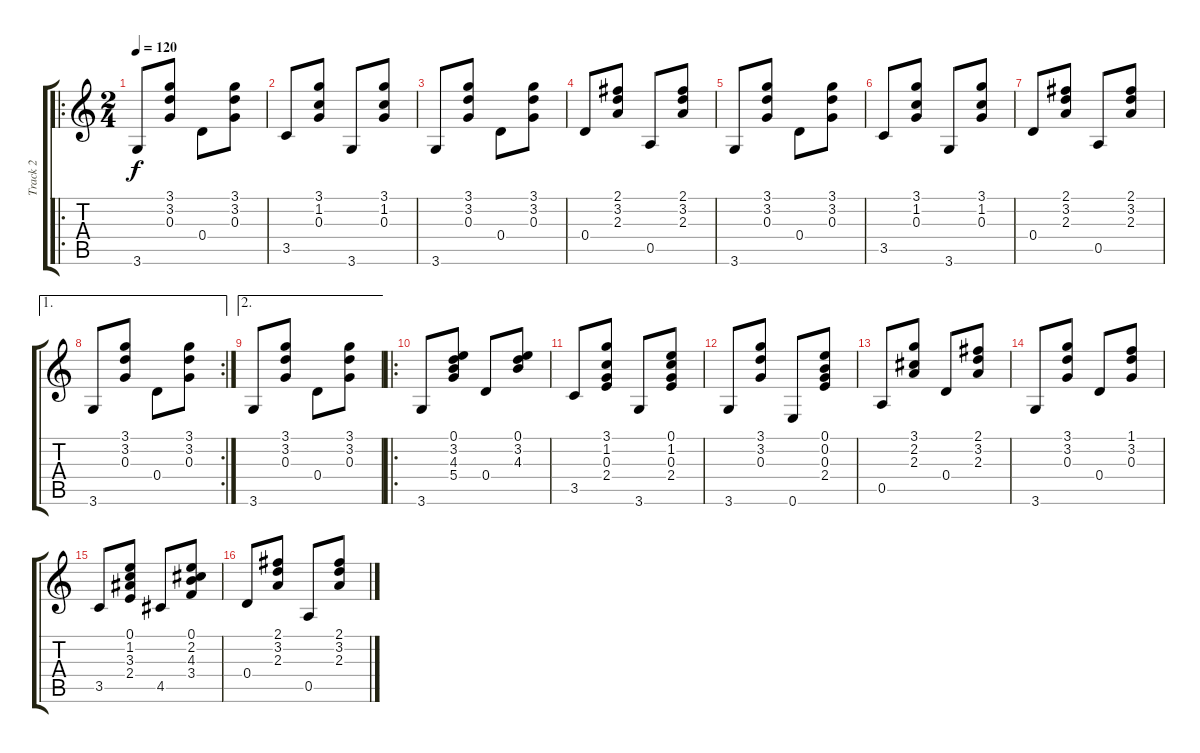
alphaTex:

\track ("Track 2" "Track 2") {instrument acousticguitarsteel}
\staff {score tabs}
\tuning (E4 B3 G3 D3 A2 E2) {hide}
\ro
\ts (2 4)
\tempo 120
\clef g2
\ks c
3.6.8{dy f} (3.1 3.2 0.3).8 0.4.8 (3.1 3.2 0.3).8 |
3.5.8 (3.1 1.2 0.3).8 3.6.8 (3.1 1.2 0.3).8 |
3.6.8 (3.1 3.2 0.3).8 0.4.8 (3.1 3.2 0.3).8 |
0.4.8 (2.1 3.2 2.3).8 0.5.8 (2.1 3.2 2.3).8 |
3.6.8 (3.1 3.2 0.3).8 0.4.8 (3.1 3.2 0.3).8 |
3.5.8 (3.1 1.2 0.3).8 3.6.8 (3.1 1.2 0.3).8 |
0.4.8 (2.1 3.2 2.3).8 0.5.8 (2.1 3.2 2.3).8 |
\ae 1
\rc 2
3.6.8 (3.1 3.2 0.3).8 0.4.8 (3.1 3.2 0.3).8 |
\ae 2
3.6.8 (3.1 3.2 0.3).8 0.4.8 (3.1 3.2 0.3).8 |
\ro
3.6.8 (0.1 3.2 4.3 5.4).8 0.4.8 (0.1 3.2 4.3).8 |
3.5.8 (3.1 1.2 0.3 2.4).8 3.6.8 (0.1 1.2 0.3 2.4).8 |
3.6.8 (3.1 3.2 0.3).8 0.6.8 (0.1 0.2 0.3 2.4).8 |
0.5.8 (3.1 2.2 2.3).8 0.4.8 (2.1 3.2 2.3).8 |
3.6.8 (3.1 3.2 0.3).8 0.4.8 (1.1 3.2 0.3).8 |
3.5.8 (0.1 1.2 3.3 2.4).8 4.5.8 (0.1 2.2 4.3 3.4).8 |
0.4.8 (2.1 3.2 2.3).8 0.5.8 (2.1 3.2 2.3).8
